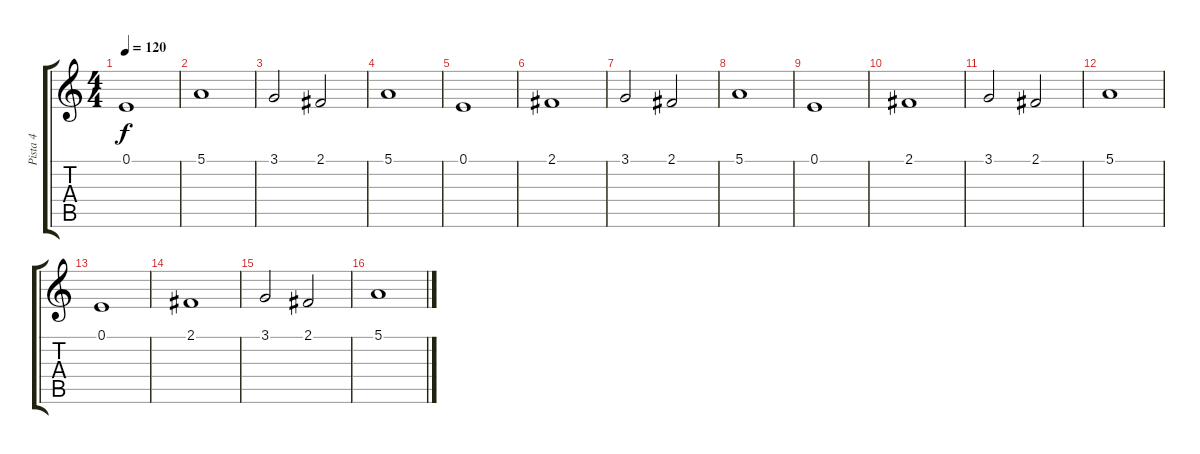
\track ("Pista 4" "Pista 4") {instrument stringensemble2}
\staff {score tabs}
\tuning (E4 B3 G3 D3 A2 E2) {hide}
\ts (4 4)
\tempo 120
\clef g2
\ks c
0.1.1{dy f} |
5.1.1 |
3.1.2 2.1.2 |
5.1.1 |
0.1.1 |
2.1.1 |
3.1.2 2.1.2 |
5.1.1 |
0.1.1 |
2.1.1 |
3.1.2 2.1.2 |
5.1.1 |
0.1.1 |
2.1.1 |
3.1.2 2.1.2 |
5.1.1
